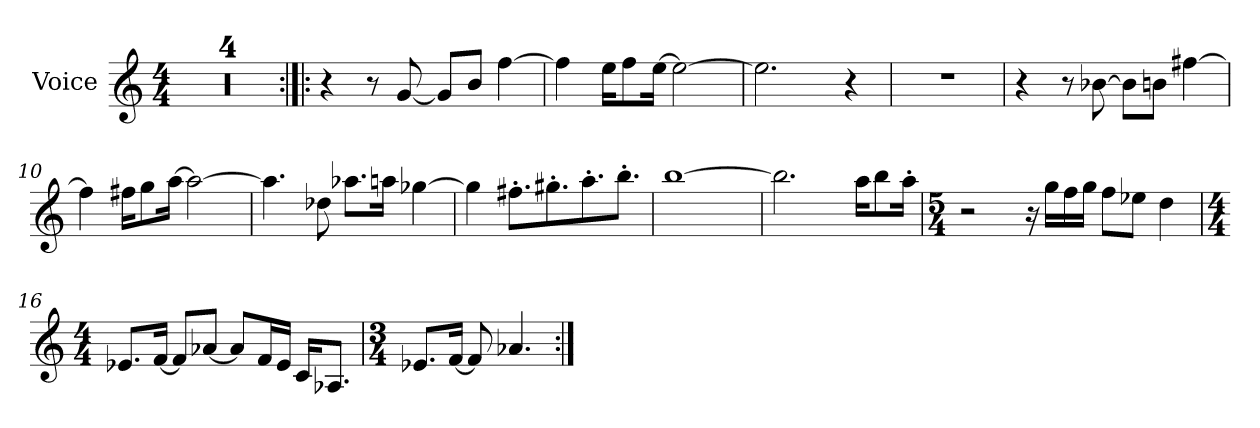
**kern
*part1
*staff1
*I"Voice
*I'V.
*clefG2
*k[]
*M4/4
=1!|:
1rdd
=2
1rdd
=3
1rdd
=4
1rdd
!!LO:LB:g=z
=5:|!|:
4r
8r
[<8g/
8g/L]
8b/J
[>4ff\
=6
4ff\]
16ee\KL
8ff\
[>16ee\Jk
2ee\_>
=7
2.ee\]
4r
=8
1rdd
!!LO:LB:g=z
=9
4r
8r
[>8b-X\
8b-\L]
8bn\J
[>4ff#X\
=10
4ff#\]
16ff#X\KL
8gg\
[>16aa\Jk
2aa\_>
=11
4.aa\]
8dd-X\
8.aa-X\L
16aan\Jk
[>4gg-X\
!!LO:LB:g=z
=12
4gg-\]
8.ff#X'>\L
8.gg#X'>\
8.aa'>\
8.bb'>\J
=13
[>1bb
=14
2.bb\]
16aa\KL
8bb\
16aa'>\Jk
!!LO:LB:g=z
=15
*M5/4
2r
16r
16gg\LL
16ff\
16gg\JJ
8ff\L
8ee-X\J
4dd\
=16
*M4/4
8.e-X/L
[<16f/Jk
8f/L]
[<8a-X/J
8a-/L]
16f/L
16e-/JJ
16c/KL
8.A-X/J
=17
*M3/4
8.e-X/L
[<16f/Jk
8f/]
4.a-X/
=:|!
*-
